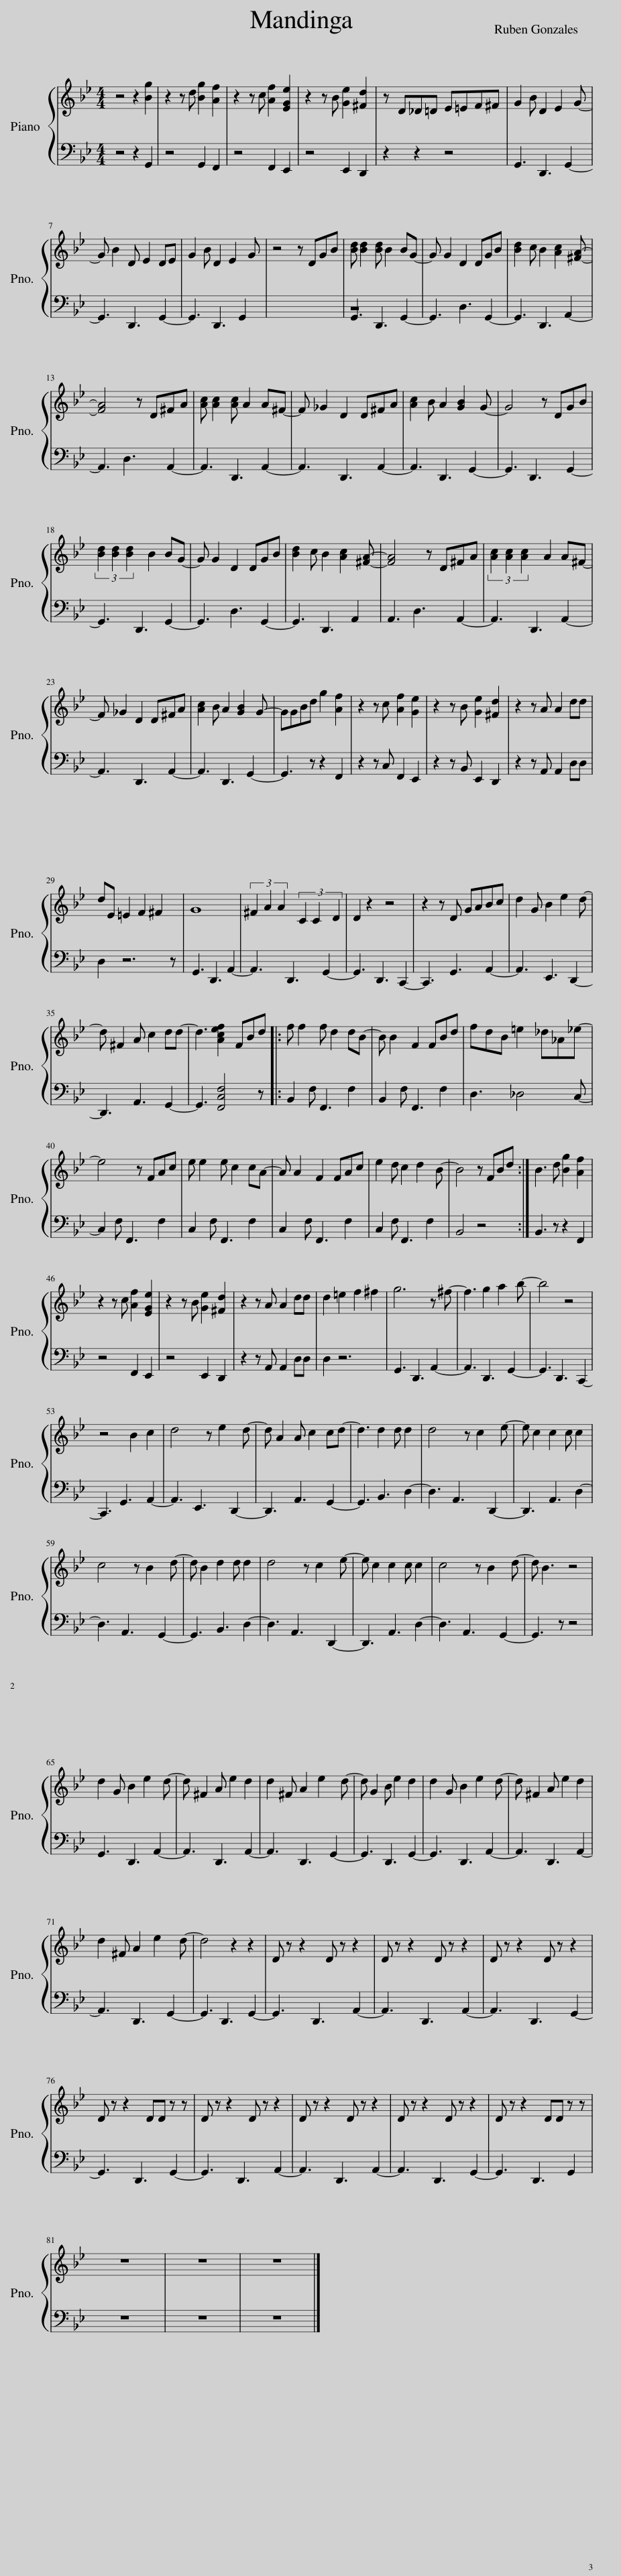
X:1
%%score { 1 | 2 }
L:1/8
M:4/4
I:linebreak $
K:Bb
V:1 treble
V:2 bass
V:1
 z4 z2 [Bg]2 | z2 z d [Bg]2 [Af]2 | z2 z c [Af]2 [EGe]2 | z2 z B [Ge]2 [^Fd]2 | z D_D=D E=EF^F | %5
 G2 B D2 E2 G- |$ G B2 D E2 DE | G2 B D2 E2 G | z4 z DGB | [Bd] [Bd]2 [Bd] B2 BG- | %10
 G G2 D2 DGB | [Bd]2 c B2 [Ac]2 [^FA]- |$ [FA]4 z D^FA | [Ac] [Ac]2 [Ac] A2 A^F- | F _G2 D2 D^FA | %15
 [Ac]2 B A2 [GB]2 G- | G4 z DGB |$ (3[Bd]2 [Bd]2 [Bd]2 B2 BG- | G G2 D2 DGB | [Bd]2 c B2 [Ac]2 [^FA]- | %20
 [FA]4 z D^FA | (3[Ac]2 [Ac]2 [Ac]2 A2 A^F- |$ F _G2 D2 D^FA | [Ac]2 B A2 [GB]2 G- | GGBd g2 [Af]2 | %25
 z2 z c [Af]2 [Ge]2 | z2 z B [Ge]2 [^Fd]2 | z2 z A A2 dd |$ dE =E2 F2 ^F2 x | G8 | %30
 (3^F2 A2 A2 (3C2 C2 D2 | D2 z2 z4 | z2 z D GABc | d2 G B2 e2 d- |$ d ^F2 A c2 dd- | %35
 d3 [Acef]2 FBd |: f f2 f d2 dB- | B B2 F2 FBd | fdB =e2 _d_A_e- |$ e4 z FAc | %40
 e e2 e c2 cA- | A A2 F2 FAc | e2 d c2 d2 B- | B4 z FBd :| B3 d [Bg]2 [Af]2 |$ %45
 z2 z c [Af]2 [EGe]2 | z2 z B [Ge]2 [^Fd]2 | z2 z A A2 dd | d2 =e2 f2 ^f2 | g6 z ^f- | %50
 f3 g2 a2 b- | b4 z4 |$ z4 B2 c2 | d4 z e2 d- | d A2 A c2 cd- | %55
 d3 d2 d d2 | d4 z c2 e- | e c2 c2 c c2 |$ c4 z B2 d- | d B2 d2 d d2 | %60
 d4 z c2 e- | e c2 c2 c c2 | c4 z B2 d- | d B3 z4 |$ d2 G B2 e2 d- | %65
 d ^F2 A e2 d2 | d2 ^F A2 e2 d- | d G2 B e2 d2 | d2 G B2 e2 d- | d ^F2 A e2 d2 |$ %70
 d2 ^F A2 e2 d- | d4 z2 z2 | D z z2 D z z2 | D z z2 D z z2 | D z z2 D z z2 |$ %75
 D z z2 DD z z | D z z2 D z z2 | D z z2 D z z2 | D z z2 D z z2 | D z z2 DD z z |$ %80
 z8 | z8 | z8 |] %83
V:2
 z4 z2 G,,2 | z4 G,,2 F,,2 | z4 F,,2 E,,2 | z4 E,,2 D,,2 | z2 z2 z4 | %5
 G,,3 D,,3 G,,2- |$ G,,3 D,,3 G,,2- | G,,3 D,,3 G,,2 | z8 | G,,3 D,,3 G,,2- | %10
 G,,3 D,3 G,,2- | G,,3 D,,3 A,,2- |$ A,,3 D,3 A,,2- | A,,3 D,,3 A,,2- | A,,3 D,,3 A,,2- | %15
 A,,3 D,,3 G,,2- | G,,3 D,,3 G,,2- |$ G,,3 D,,3 G,,2- | G,,3 D,3 G,,2- | G,,3 D,,3 A,,2 | %20
 A,,3 D,3 A,,2- | A,,3 D,,3 A,,2- |$ A,,3 D,,3 A,,2- | A,,3 D,,3 G,,2- | G,,3 z z2 F,,2 | %25
 z2 z C, F,,2 E,,2 | z2 z B,, E,,2 D,,2 | z2 z A,, A,,2 D,D, |$ D,2 z6 z | G,,3 D,,3 A,,2- | %30
 A,,3 D,,3 G,,2- | G,,3 D,,3 C,,2- | C,,3 G,,3 A,,2- | A,,3 E,,3 D,,2- |$ D,,3 A,,3 G,,2- | %35
 G,,3 [F,,C,F,]4 z |: B,,2 F, F,,3 F,2 | B,,2 F, F,,3 F,2 | D,3 _D,4 C,- |$ C,2 F, F,,3 F,2 | %40
 C,2 F, F,,3 F,2 | C,2 F, F,,3 F,2 | C,2 F, F,,3 F,2 | B,,4 z4 :| B,,3 z z2 F,,2 |$ %45
 z4 F,,2 E,,2 | z4 E,,2 D,,2 | z2 z A,, A,,2 D,D, | D,2 z6 | G,,3 D,,3 A,,2- | %50
 A,,3 D,,3 G,,2- | G,,3 D,,3 C,,2- |$ C,,3 G,,3 A,,2- | A,,3 E,,3 D,,2- | D,,3 A,,3 G,,2- | %55
 G,,3 B,,3 D,2- | D,3 A,,3 D,,2- | D,,3 A,,3 D,2- |$ D,3 A,,3 G,,2- | G,,3 B,,3 D,2- | %60
 D,3 A,,3 D,,2- | D,,3 A,,3 D,2- | D,3 A,,3 G,,2- | G,,3 z z4 |$ G,,3 D,,3 A,,2- | %65
 A,,3 D,,3 A,,2- | A,,3 D,,3 G,,2- | G,,3 D,,3 G,,2- | G,,3 D,,3 A,,2- | A,,3 D,,3 A,,2- |$ %70
 A,,3 D,,3 G,,2- | G,,3 D,,3 G,,2- | G,,3 D,,3 A,,2- | A,,3 D,,3 A,,2- | A,,3 D,,3 G,,2- |$ %75
 G,,3 D,,3 G,,2- | G,,3 D,,3 A,,2- | A,,3 D,,3 A,,2- | A,,3 D,,3 G,,2- | G,,3 D,,3 G,,2 |$ %80
 z8 | z8 | z8 |] %83
